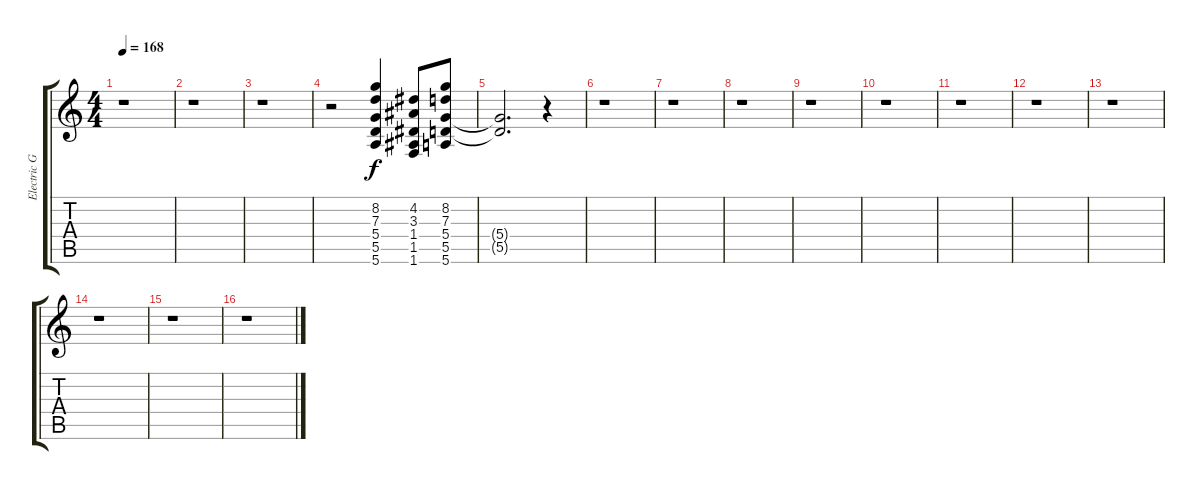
\track ("Electric Guitar" "Electric G") {instrument overdrivenguitar}
\staff {score tabs}
\tuning (E4 B3 G3 D3 A2 E2) {hide}
\ts (4 4)
\tempo 168
\clef g2
\ks c
r.1{dy f} |
r.1 |
r.1 |
r.2 (8.2 7.3 5.4 5.5 5.6).4 (4.2 3.3 1.4 1.5 1.6).8 (8.2 7.3 5.4 5.5 5.6).8 |
(5.4{t} 5.5{t}).2{d} r.4 |
r.1 |
r.1 |
r.1 |
r.1 |
r.1 |
r.1 |
r.1 |
r.1 |
r.1 |
r.1 |
r.1
